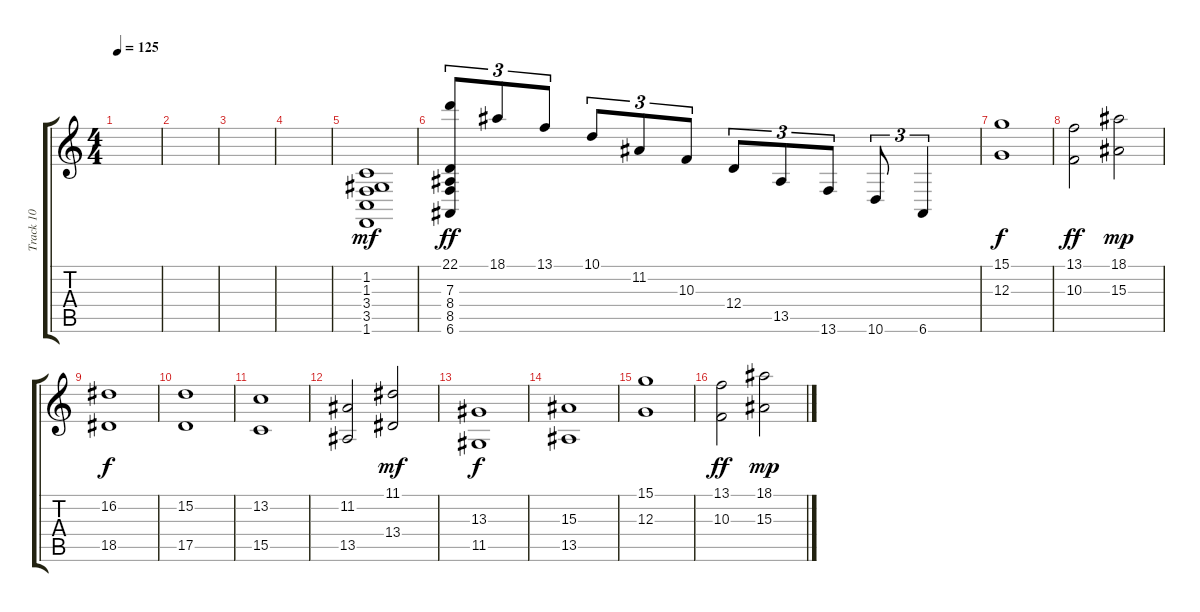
\track ("Track 10" "Track 10") {instrument stringensemble1}
\staff {score tabs}
\tuning (E4 B3 G3 D3 A2 E2) {hide}
\ts (4 4)
\tempo 125
\clef g2
\ks c
|
|
|
|
(1.2 1.3 3.4 3.5 1.6).1{dy mf} |
(22.1 7.3 8.4 8.5 6.6).8{tu (3 2) dy ff} 18.1.8{tu (3 2)} 13.1.8{tu (3 2)} 10.1.8{tu (3 2)} 11.2.8{tu (3 2)} 10.3.8{tu (3 2)} 12.4.8{tu (3 2)} 13.5.8{tu (3 2)} 13.6.8{tu (3 2)} 10.6.8{tu (3 2)} 6.6.4{tu (3 2)} |
(15.1 12.3).1{dy f} |
(13.1 10.3).2{dy ff} (18.1 15.3).2{dy mp} |
(16.2 18.5).1{dy f} |
(15.2 17.5).1 |
(13.2 15.5).1 |
(11.2 13.5).2 (11.1 13.4).2{dy mf} |
(13.3 11.5).1{dy f} |
(15.3 13.5).1 |
(15.1 12.3).1 |
(13.1 10.3).2{dy ff} (18.1 15.3).2{dy mp}
